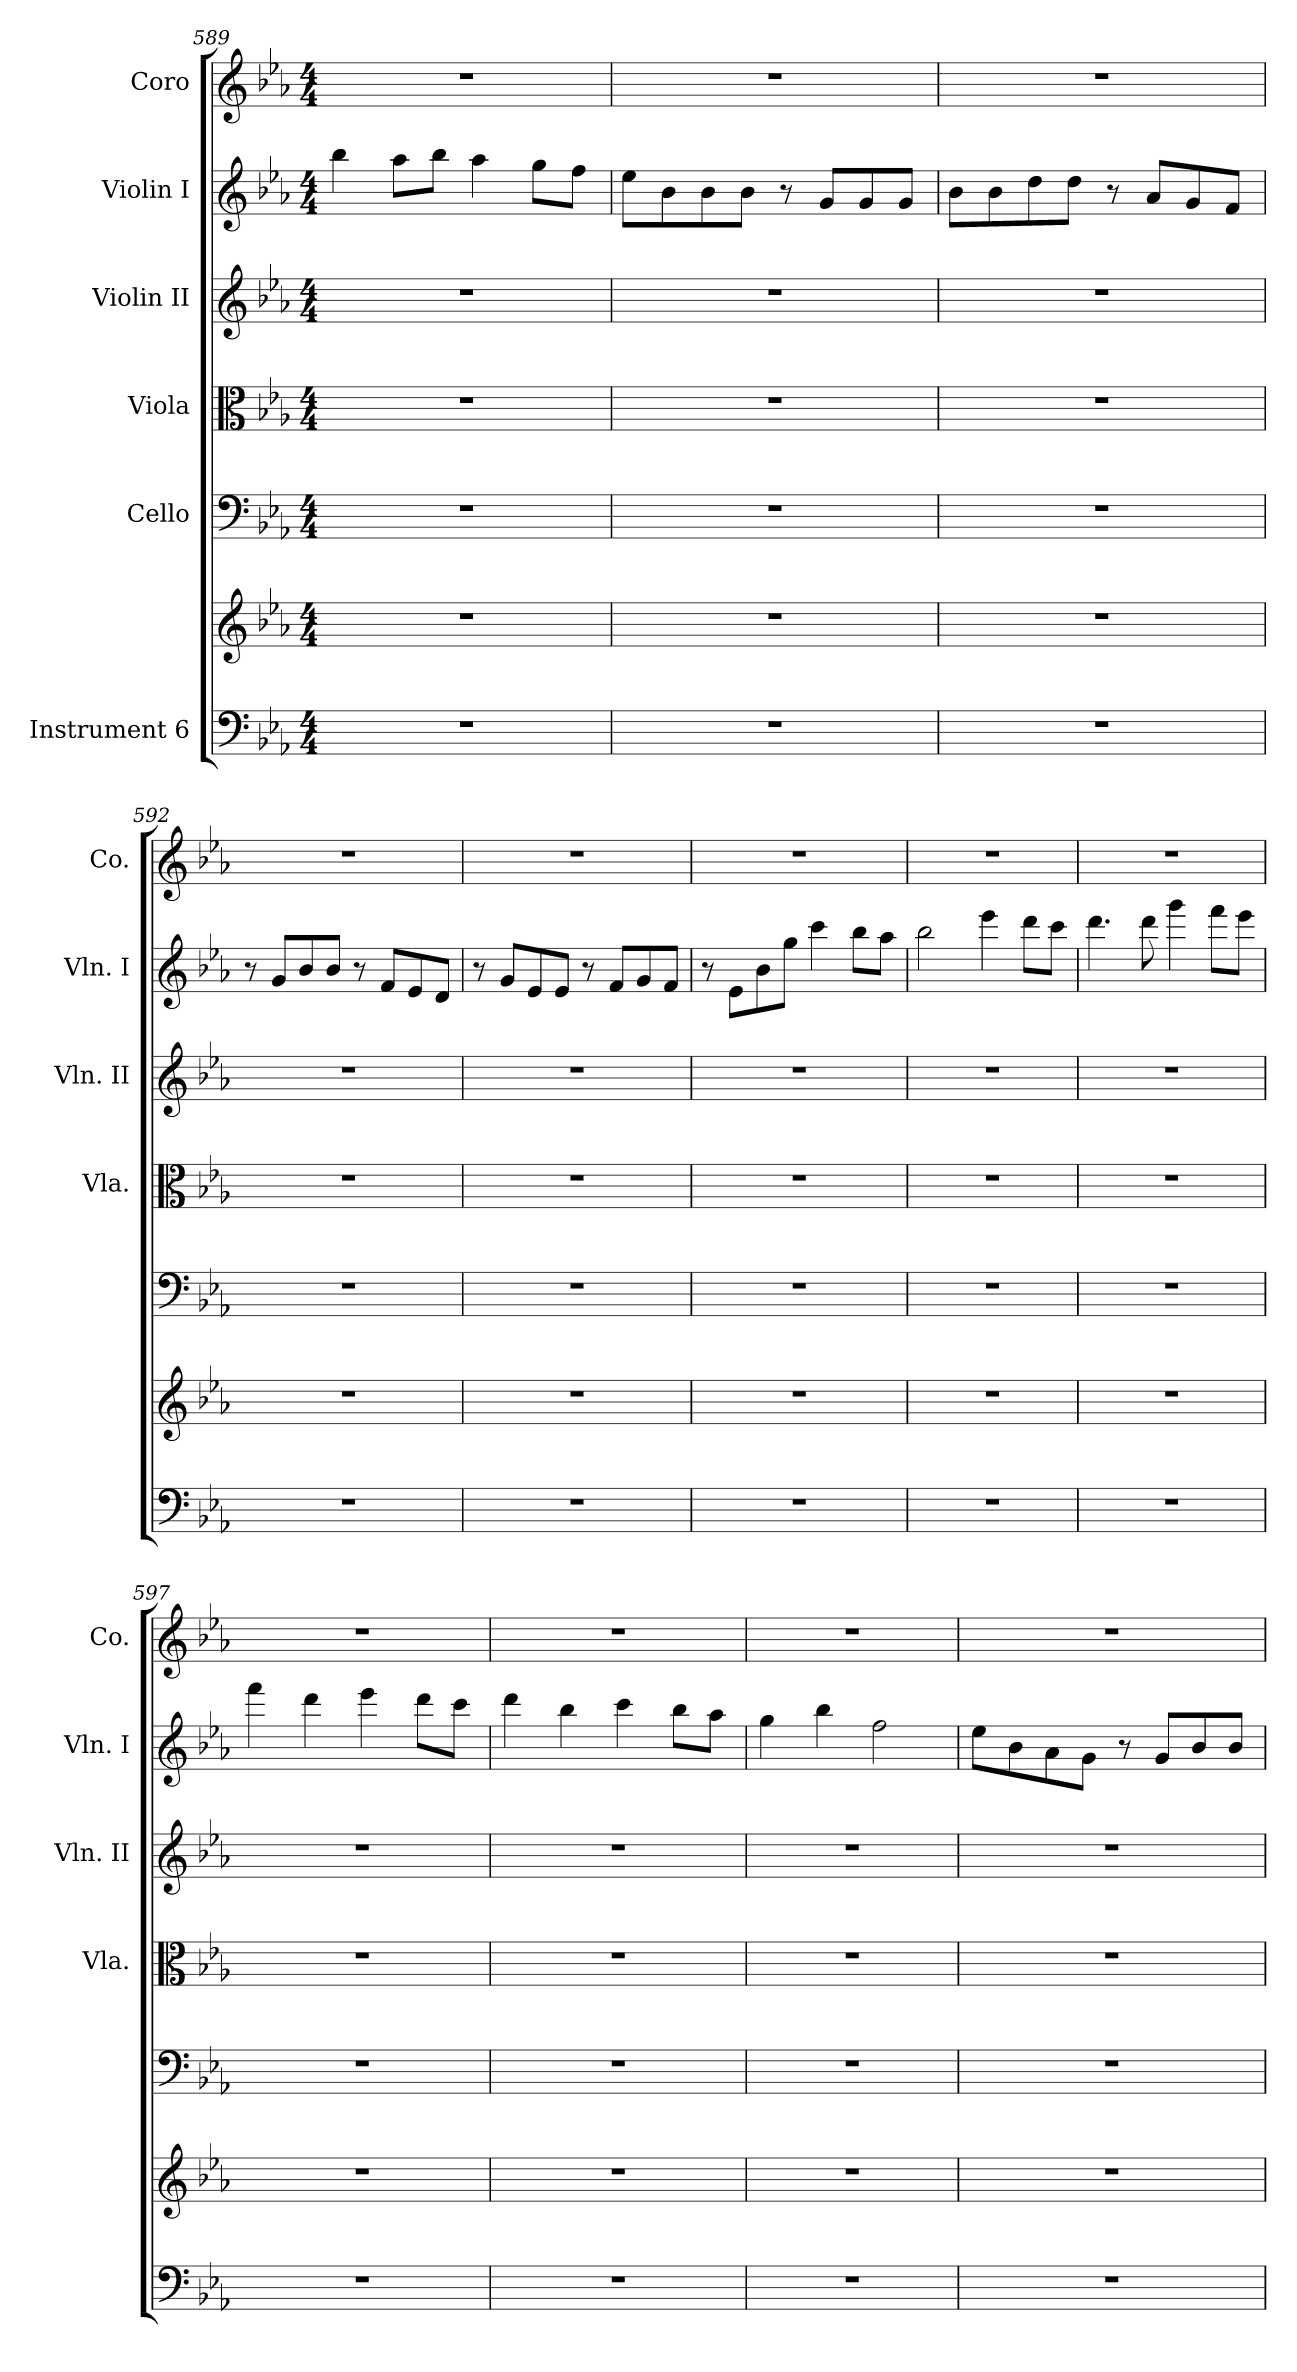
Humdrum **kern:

**kern	**kern	**kern	**kern	**kern	**kern	**kern
*part6	*part6	*part5	*part4	*part3	*part2	*part1
*staff7	*staff6	*staff5	*staff4	*staff3	*staff2	*staff1
*I"Instrument 6	*	*I"Cello	*I"Viola	*I"Violin II	*I"Violin I	*I"Coro
*	*	*	*I'Vla.	*I'Vln. II	*I'Vln. I	*I'Co.
*clefF4	*clefG2	*clefF4	*clefC3	*clefG2	*clefG2	*clefG2
*k[b-e-a-]	*k[b-e-a-]	*k[b-e-a-]	*k[b-e-a-]	*k[b-e-a-]	*k[b-e-a-]	*k[b-e-a-]
*E-:	*E-:	*E-:	*E-:	*E-:	*E-:	*E-:
*M4/4	*M4/4	*M4/4	*M4/4	*M4/4	*M4/4	*M4/4
=589	=589	=589	=589	=589	=589	=589
1r	1r	1r	1r	1r	4bb-\	1r
.	.	.	.	.	8aa-\L	.
.	.	.	.	.	8bb-\J	.
.	.	.	.	.	4aa-\	.
.	.	.	.	.	8gg\L	.
.	.	.	.	.	8ff\J	.
!!LO:LB:g=z
=590	=590	=590	=590	=590	=590	=590
1r	1r	1r	1r	1r	8ee-\L	1r
.	.	.	.	.	8b-\	.
.	.	.	.	.	8b-\	.
.	.	.	.	.	8b-\J	.
.	.	.	.	.	8r	.
.	.	.	.	.	8g/L	.
.	.	.	.	.	8g/	.
.	.	.	.	.	8g/J	.
=591	=591	=591	=591	=591	=591	=591
1r	1r	1r	1r	1r	8b-\L	1r
.	.	.	.	.	8b-\	.
.	.	.	.	.	8dd\	.
.	.	.	.	.	8dd\J	.
.	.	.	.	.	8r	.
.	.	.	.	.	8a-/L	.
.	.	.	.	.	8g/	.
.	.	.	.	.	8f/J	.
=592	=592	=592	=592	=592	=592	=592
1r	1r	1r	1r	1r	8r	1r
.	.	.	.	.	8g/L	.
.	.	.	.	.	8b-/	.
.	.	.	.	.	8b-/J	.
.	.	.	.	.	8r	.
.	.	.	.	.	8f/L	.
.	.	.	.	.	8e-/	.
.	.	.	.	.	8d/J	.
=593	=593	=593	=593	=593	=593	=593
1r	1r	1r	1r	1r	8r	1r
.	.	.	.	.	8g/L	.
.	.	.	.	.	8e-/	.
.	.	.	.	.	8e-/J	.
.	.	.	.	.	8r	.
.	.	.	.	.	8f/L	.
.	.	.	.	.	8g/	.
.	.	.	.	.	8f/J	.
=594	=594	=594	=594	=594	=594	=594
1r	1r	1r	1r	1r	8r	1r
.	.	.	.	.	8e-\L	.
.	.	.	.	.	8b-\	.
.	.	.	.	.	8gg\J	.
.	.	.	.	.	4ccc\	.
.	.	.	.	.	8bb-\L	.
.	.	.	.	.	8aa-\J	.
!!LO:LB:g=z
=595	=595	=595	=595	=595	=595	=595
1r	1r	1r	1r	1r	2bb-\	1r
.	.	.	.	.	4eee-\	.
.	.	.	.	.	8ddd\L	.
.	.	.	.	.	8ccc\J	.
=596	=596	=596	=596	=596	=596	=596
1r	1r	1r	1r	1r	4.ddd\	1r
.	.	.	.	.	8ddd\	.
.	.	.	.	.	4ggg\	.
.	.	.	.	.	8fff\L	.
.	.	.	.	.	8eee-\J	.
=597	=597	=597	=597	=597	=597	=597
1r	1r	1r	1r	1r	4fff\	1r
.	.	.	.	.	4ddd\	.
.	.	.	.	.	4eee-\	.
.	.	.	.	.	8ddd\L	.
.	.	.	.	.	8ccc\J	.
=598	=598	=598	=598	=598	=598	=598
1r	1r	1r	1r	1r	4ddd\	1r
.	.	.	.	.	4bb-\	.
.	.	.	.	.	4ccc\	.
.	.	.	.	.	8bb-\L	.
.	.	.	.	.	8aa-\J	.
=599	=599	=599	=599	=599	=599	=599
1r	1r	1r	1r	1r	4gg\	1r
.	.	.	.	.	4bb-\	.
.	.	.	.	.	2ff\	.
!!LO:LB:g=z
=600	=600	=600	=600	=600	=600	=600
1r	1r	1r	1r	1r	8ee-\L	1r
.	.	.	.	.	8b-\	.
.	.	.	.	.	8a-\	.
.	.	.	.	.	8g\J	.
.	.	.	.	.	8r	.
.	.	.	.	.	8g/L	.
.	.	.	.	.	8b-/	.
.	.	.	.	.	8b-/J	.
=	=	=	=	=	=	=
*-	*-	*-	*-	*-	*-	*-
